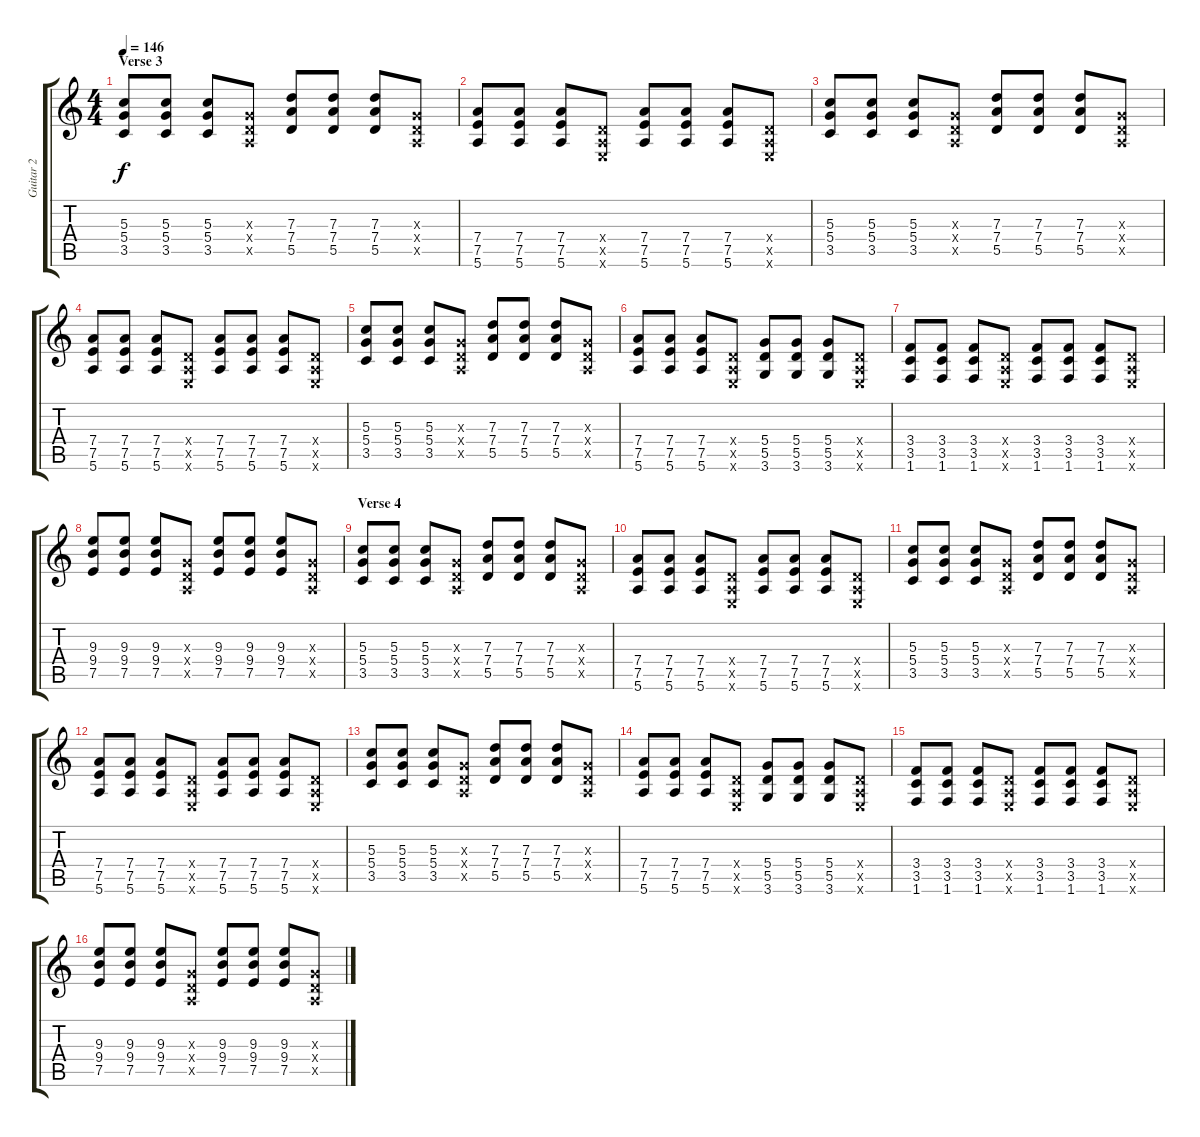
\track ("Guitar 2" "Guitar 2") {instrument distortionguitar}
\staff {score tabs}
\tuning (E4 B3 G3 D3 A2 E2) {hide}
\ts (4 4)
\section ("" "Verse 3")
\tempo 146
\clef g2
\ks c
(5.3 5.4 3.5).8{dy f} (5.3 5.4 3.5).8 (5.3 5.4 3.5).8 (0.3{x} 0.4{x} 0.5{x}).8 (7.3 7.4 5.5).8 (7.3 7.4 5.5).8 (7.3 7.4 5.5).8 (0.3{x} 0.4{x} 0.5{x}).8 |
(7.4 7.5 5.6).8 (7.4 7.5 5.6).8 (7.4 7.5 5.6).8 (0.4{x} 0.5{x} 0.6{x}).8 (7.4 7.5 5.6).8 (7.4 7.5 5.6).8 (7.4 7.5 5.6).8 (0.4{x} 0.5{x} 0.6{x}).8 |
(5.3 5.4 3.5).8 (5.3 5.4 3.5).8 (5.3 5.4 3.5).8 (0.3{x} 0.4{x} 0.5{x}).8 (7.3 7.4 5.5).8 (7.3 7.4 5.5).8 (7.3 7.4 5.5).8 (0.3{x} 0.4{x} 0.5{x}).8 |
(7.4 7.5 5.6).8 (7.4 7.5 5.6).8 (7.4 7.5 5.6).8 (0.4{x} 0.5{x} 0.6{x}).8 (7.4 7.5 5.6).8 (7.4 7.5 5.6).8 (7.4 7.5 5.6).8 (0.4{x} 0.5{x} 0.6{x}).8 |
(5.3 5.4 3.5).8 (5.3 5.4 3.5).8 (5.3 5.4 3.5).8 (0.3{x} 0.4{x} 0.5{x}).8 (7.3 7.4 5.5).8 (7.3 7.4 5.5).8 (7.3 7.4 5.5).8 (0.3{x} 0.4{x} 0.5{x}).8 |
(7.4 7.5 5.6).8 (7.4 7.5 5.6).8 (7.4 7.5 5.6).8 (0.4{x} 0.5{x} 0.6{x}).8 (5.4 5.5 3.6).8 (5.4 5.5 3.6).8 (5.4 5.5 3.6).8 (0.4{x} 0.5{x} 0.6{x}).8 |
(3.4 3.5 1.6).8 (3.4 3.5 1.6).8 (3.4 3.5 1.6).8 (0.4{x} 0.5{x} 0.6{x}).8 (3.4 3.5 1.6).8 (3.4 3.5 1.6).8 (3.4 3.5 1.6).8 (0.4{x} 0.5{x} 0.6{x}).8 |
(9.3 9.4 7.5).8 (9.3 9.4 7.5).8 (9.3 9.4 7.5).8 (0.3{x} 0.4{x} 0.5{x}).8 (9.3 9.4 7.5).8 (9.3 9.4 7.5).8 (9.3 9.4 7.5).8 (0.3{x} 0.4{x} 0.5{x}).8 |
\section ("" "Verse 4")
(5.3 5.4 3.5).8 (5.3 5.4 3.5).8 (5.3 5.4 3.5).8 (0.3{x} 0.4{x} 0.5{x}).8 (7.3 7.4 5.5).8 (7.3 7.4 5.5).8 (7.3 7.4 5.5).8 (0.3{x} 0.4{x} 0.5{x}).8 |
(7.4 7.5 5.6).8 (7.4 7.5 5.6).8 (7.4 7.5 5.6).8 (0.4{x} 0.5{x} 0.6{x}).8 (7.4 7.5 5.6).8 (7.4 7.5 5.6).8 (7.4 7.5 5.6).8 (0.4{x} 0.5{x} 0.6{x}).8 |
(5.3 5.4 3.5).8 (5.3 5.4 3.5).8 (5.3 5.4 3.5).8 (0.3{x} 0.4{x} 0.5{x}).8 (7.3 7.4 5.5).8 (7.3 7.4 5.5).8 (7.3 7.4 5.5).8 (0.3{x} 0.4{x} 0.5{x}).8 |
(7.4 7.5 5.6).8 (7.4 7.5 5.6).8 (7.4 7.5 5.6).8 (0.4{x} 0.5{x} 0.6{x}).8 (7.4 7.5 5.6).8 (7.4 7.5 5.6).8 (7.4 7.5 5.6).8 (0.4{x} 0.5{x} 0.6{x}).8 |
(5.3 5.4 3.5).8 (5.3 5.4 3.5).8 (5.3 5.4 3.5).8 (0.3{x} 0.4{x} 0.5{x}).8 (7.3 7.4 5.5).8 (7.3 7.4 5.5).8 (7.3 7.4 5.5).8 (0.3{x} 0.4{x} 0.5{x}).8 |
(7.4 7.5 5.6).8 (7.4 7.5 5.6).8 (7.4 7.5 5.6).8 (0.4{x} 0.5{x} 0.6{x}).8 (5.4 5.5 3.6).8 (5.4 5.5 3.6).8 (5.4 5.5 3.6).8 (0.4{x} 0.5{x} 0.6{x}).8 |
(3.4 3.5 1.6).8 (3.4 3.5 1.6).8 (3.4 3.5 1.6).8 (0.4{x} 0.5{x} 0.6{x}).8 (3.4 3.5 1.6).8 (3.4 3.5 1.6).8 (3.4 3.5 1.6).8 (0.4{x} 0.5{x} 0.6{x}).8 |
(9.3 9.4 7.5).8 (9.3 9.4 7.5).8 (9.3 9.4 7.5).8 (0.3{x} 0.4{x} 0.5{x}).8 (9.3 9.4 7.5).8 (9.3 9.4 7.5).8 (9.3 9.4 7.5).8 (0.3{x} 0.4{x} 0.5{x}).8
